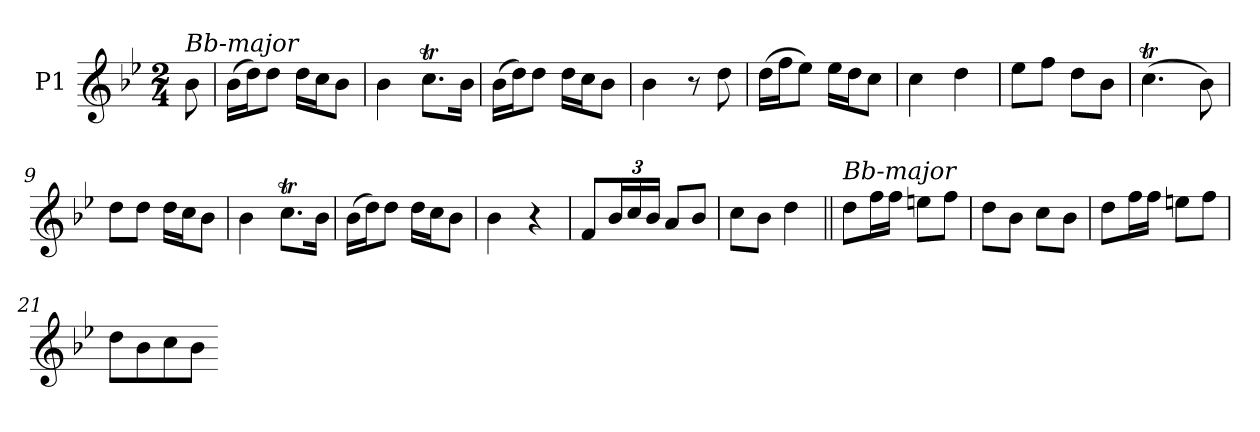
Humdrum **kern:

**kern
*part1
*staff1
*I"P1
*clefG2
*k[b-e-]
*B-:
*M2/4
=
!LO:TX:a:i:t=Bb-major
8b-
=1
(16b-LL
16ddJ)
8ddJ
16ddLL
16ccJ
8b-J
=2
4b-
8.ccTL
16b-Jk
=3
(16b-LL
16ddJ)
8ddJ
16ddLL
16ccJ
8b-J
=4
4b-
8r
8dd
=5
(16ddLL
16ffJ
8ee-J)
16ee-LL
16ddJ
8ccJ
=6
4cc
4dd
=7
8ee-L
8ffJ
8ddL
8b-J
=8
(4.ccT
8b-)
=9
8ddL
8ddJ
16ddLL
16ccJ
8b-J
=10
4b-
8.ccTL
16b-Jk
=11
(16b-LL
16ddJ)
8ddJ
16ddLL
16ccJ
8b-J
=12
4b-
4r
=13
8fL
24b-L
24cc
24b-JJ
8aL
8b-J
=14
8ccL
8b-J
4dd
=18||
!LO:TX:a:i:t=Bb-major
8ddL
16ffL
16ffJJ
8eenL
8ffJ
=19
8ddL
8b-J
8ccL
8b-J
=20
8ddL
16ffL
16ffJJ
8eenL
8ffJ
=21
8ddL
8b-
8cc
8b-J
=-
*-
